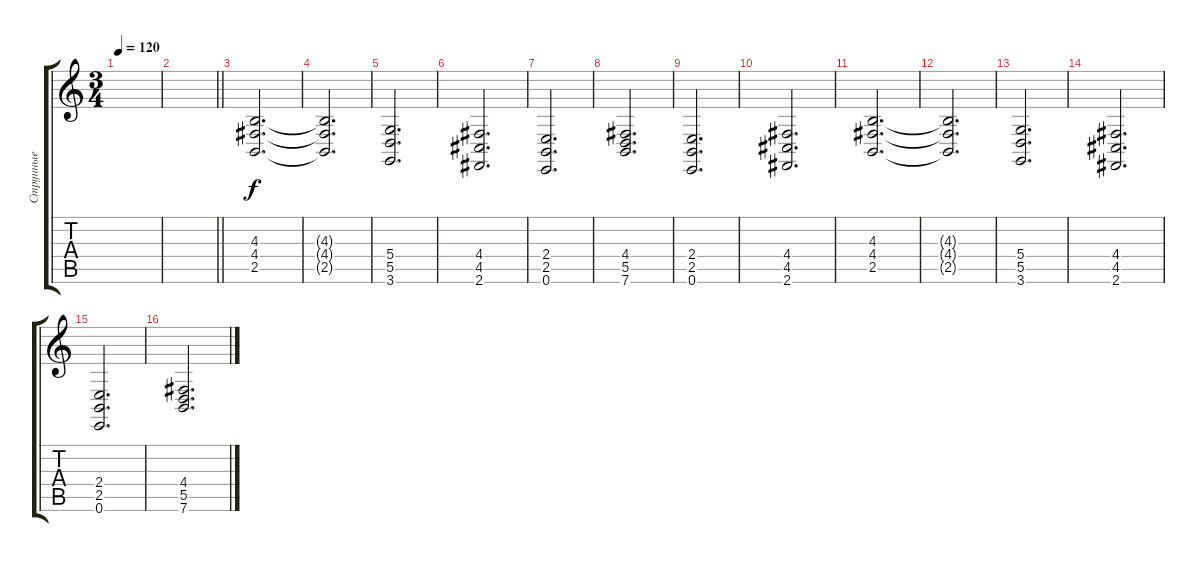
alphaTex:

\track ("Струнные" "Струнные") {instrument stringensemble2}
\staff {score tabs}
\tuning (E4 B3 G3 D3 A2 E2) {hide}
\ts (3 4)
\tempo 120
\clef g2
\ks c
|
\barLineRight lightlight
|
(4.3 4.4 2.5).2{d} |
(4.3{t} 4.4{t} 2.5{t}).2{d} |
(5.4 5.5 3.6).2{d} |
(4.4 4.5 2.6).2{d} |
(2.4 2.5 0.6).2{d} |
(4.4 5.5 7.6).2{d} |
(2.4 2.5 0.6).2{d} |
(4.4 4.5 2.6).2{d} |
(4.3 4.4 2.5).2{d instrument stringensemble2} |
(4.3{t} 4.4{t} 2.5{t}).2{d} |
(5.4 5.5 3.6).2{d} |
(4.4 4.5 2.6).2{d} |
(2.4 2.5 0.6).2{d} |
(4.4 5.5 7.6).2{d}
